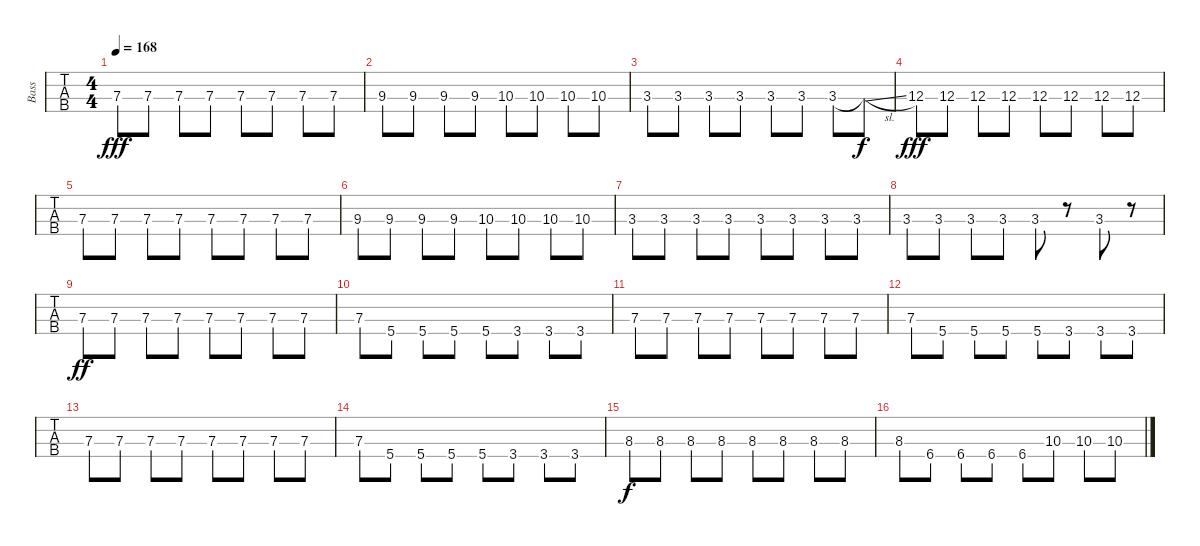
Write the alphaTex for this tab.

\track ("Bass" "Bass") {instrument electricbassfinger}
\staff {tabs}
\tuning (G2 D2 A1 E1) {hide}
\ts (4 4)
\tempo 168
\clef f4
\ks c
7.3.8{dy fff} 7.3.8 7.3.8 7.3.8 7.3.8 7.3.8 7.3.8 7.3.8 |
9.3.8 9.3.8 9.3.8 9.3.8 10.3.8 10.3.8 10.3.8 10.3.8 |
3.3.8 3.3.8 3.3.8 3.3.8 3.3.8 3.3.8 3.3.8 3.3{sl t}.8{dy f} |
12.3.8{dy fff} 12.3.8 12.3.8 12.3.8 12.3.8 12.3.8 12.3.8 12.3.8 |
7.3.8 7.3.8 7.3.8 7.3.8 7.3.8 7.3.8 7.3.8 7.3.8 |
9.3.8 9.3.8 9.3.8 9.3.8 10.3.8 10.3.8 10.3.8 10.3.8 |
3.3.8 3.3.8 3.3.8 3.3.8 3.3.8 3.3.8 3.3.8 3.3.8 |
3.3.8 3.3.8 3.3.8 3.3.8 3.3.8 r.8 3.3.8 r.8 |
7.3.8{dy ff instrument electricbassfinger} 7.3.8 7.3.8 7.3.8 7.3.8 7.3.8 7.3.8 7.3.8 |
7.3.8 5.4.8 5.4.8 5.4.8 5.4.8 3.4.8 3.4.8 3.4.8 |
7.3.8 7.3.8 7.3.8 7.3.8 7.3.8 7.3.8 7.3.8 7.3.8 |
7.3.8 5.4.8 5.4.8 5.4.8 5.4.8 3.4.8 3.4.8 3.4.8 |
7.3.8 7.3.8 7.3.8 7.3.8 7.3.8 7.3.8 7.3.8 7.3.8 |
7.3.8 5.4.8 5.4.8 5.4.8 5.4.8 3.4.8 3.4.8 3.4.8 |
8.3.8{dy f} 8.3.8 8.3.8 8.3.8 8.3.8 8.3.8 8.3.8 8.3.8 |
8.3.8 6.4.8 6.4.8 6.4.8 6.4.8 10.3.8 10.3.8 10.3.8
